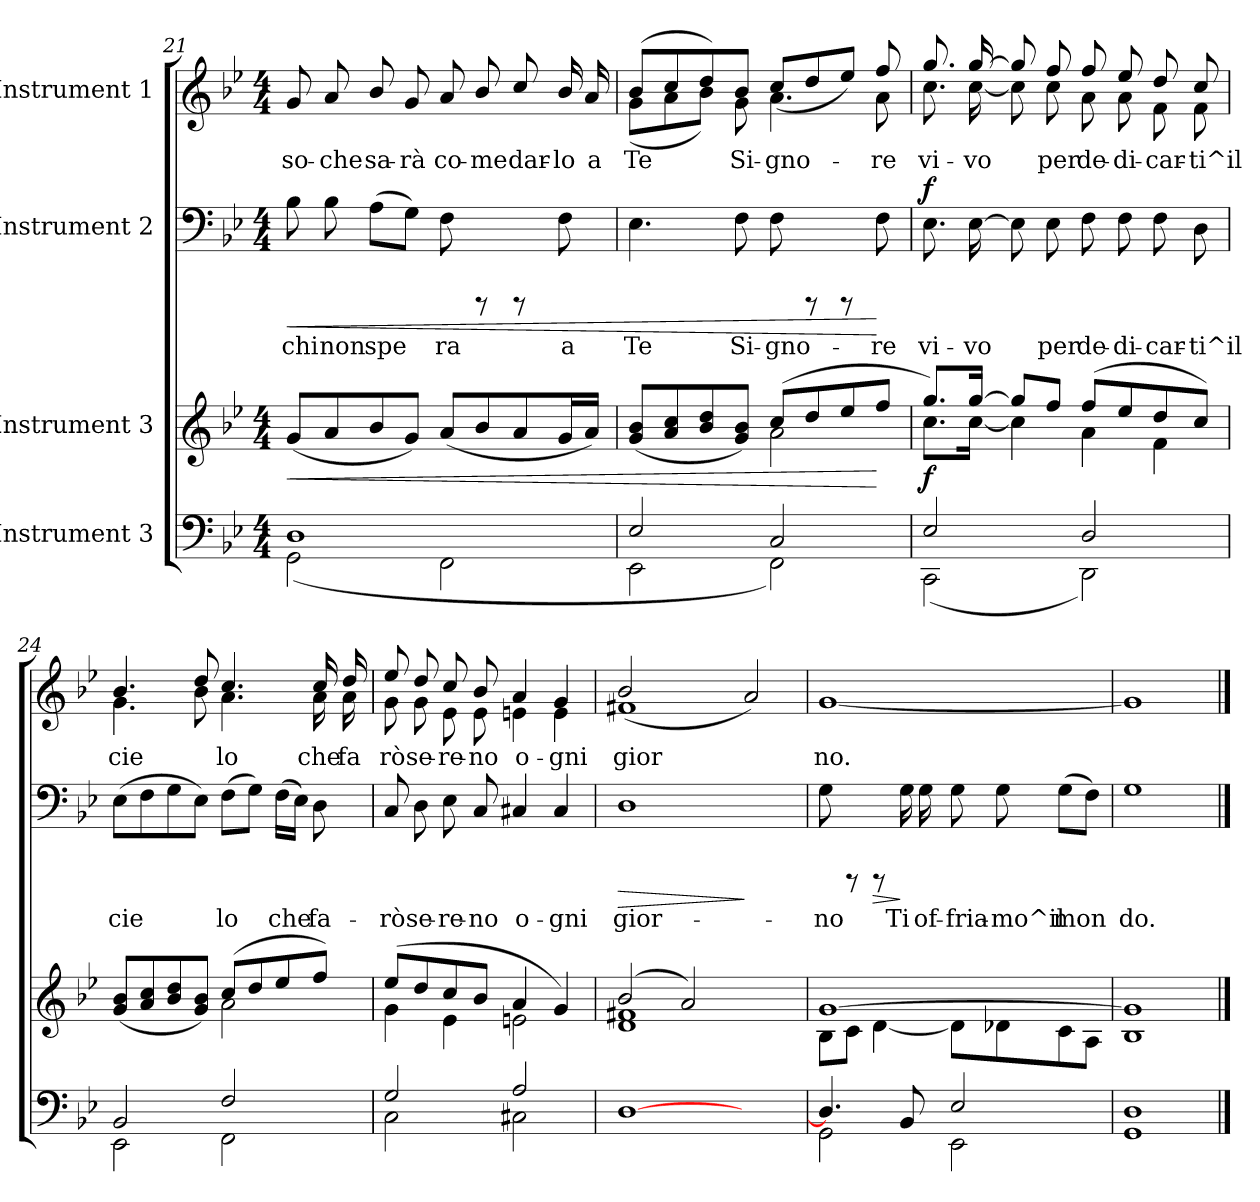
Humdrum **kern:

**kern	**kern	**dynam	**kern	**text	**dynam	**kern	**text
*part4	*part3	*part3	*part2	*part2	*part2	*part1	*part1
*staff4	*staff3	*staff3	*staff2	*staff2	*staff2	*staff1	*staff1
*I"Instrument 3	*I"Instrument 3	*	*I"Instrument 2	*	*	*I"Instrument 1	*
!!LO:LB:g=z
*clefF4	*clefG2	*	*clefF4	*	*	*clefG2	*
*k[b-e-]	*k[b-e-]	*	*k[b-e-]	*	*	*k[b-e-]	*
*B-:	*B-:	*	*B-:	*	*	*B-:	*
*M4/4	*M4/4	*	*M4/4	*	*	*M4/4	*
=21	=21	=21	=21	=21	=21	=21	=21
*^	*	*	*	*	*	*	*
!	!	!	!LO:HP:b	!	!LO:LY:b:cj	!LO:HP:b	!	!LO:LY:b:cj
1D	(<2GG\	(>8g/L	<	8B-\	chi	<	8g/	so-
!	!	!	!	!	!LO:LY:b:cj	!	!	!LO:LY:b:cj
.	.	8a/	.	8B-\	non	.	8a/	-che
!	!	!	!	!	!LO:LY:b:cj	!	!	!LO:LY:b:cj
.	.	8b-/	.	(>8A\L	spe-	.	8b-/	sa-
!	!	!	!	!	!LO:LY:b:cj	!	!	!LO:LY:b:cj
.	.	8g/J)	.	8G\J)	--	.	8g/	-rà
!	!	!	!	!	!LO:LY:b:cj	!	!	!LO:LY:b:cj
.	2FF\	(>8a/L	.	8F\	-ra	.	8a/	co-
!	!	!	!	!	!	!	!	!LO:LY:b:cj
.	.	8b-/	.	8rCCC	.	.	8b-/	-me
!	!	!	!	!	!	!	!	!LO:LY:b:cj
.	.	8a/	.	8rCCC	.	.	8cc/	dar-
!	!	!	!	!	!LO:LY:b:cj	!	!	!LO:LY:b:cj
.	.	16g/	.	8F\	a	.	16b-/	-lo
!	!	!	!	!	!	!	!	!LO:LY:b:cj
.	.	16a/J)	.	.	.	.	16a/	a
=22	=22	=22	=22	=22	=22	=22	=22	=22
*	*	*^	*	*	*	*	*	*
!	!	!	!	!	!	!LO:LY:b:cj	!	!	!LO:LY:b:cj
*	*	*	*	*	*	*	*	*^	*
2E-/	2EE-\	(>8g/ 8b-/L	2ryy	.	4.E-\	Te	.	(>8b-/L	(<8g\L	Te-
!	!	!	!	!	!	!	!	!	!	!LO:LY:b:cj
.	.	8a/ 8cc/	.	.	.	.	.	8cc/	8a\	--
!	!	!	!	!	!	!	!	!	!	!LO:LY:b:cj
.	.	8b-/ 8dd/	.	.	.	.	.	8dd/)	8b-\J)	--
!	!	!	!	!	!	!LO:LY:b:cj	!	!	!	!LO:LY:b:cj
.	.	8b-/ 8g/J)	.	.	8F\	Si-	.	8b-/J	8g\	-Si-
!	!	!	!	!	!	!LO:LY:b:cj	!	!	!	!LO:LY:b:cj
2C/	2FF\)	(>8cc/L	2a\	.	8F\	-gno-	.	4.a\	(>8cc/L	-gno-
!	!	!	!	!	!	!	!	!	!	!LO:LY:b:cj
.	.	8dd/	.	.	8rCCC	.	.	.	8dd/	--
!	!	!	!	!	!	!	!	!	!	!LO:LY:b:cj
.	.	8ee-/	.	.	8rCCC	.	.	.	8ee-/J)	--
!	!	!	!	!	!	!LO:LY:b:cj	!	!	!	!LO:LY:b:cj
.	.	8ff/J	.	[	8F\	-re	[	8ff/	8a\	-re
=23	=23	=23	=23	=23	=23	=23	=23	=23	=23	=23
!	!	!	!	!LO:DY:b	!	!LO:LY:b:cj	!LO:DY:a	!	!	!LO:LY:b:cj
2E-/	(<2CC\	8.gg/L)	8.cc\L	f	8.E-\	vi-	f	8.gg/	8.cc\	vi-
!	!	!	!	!	!	!LO:LY:b:cj	!	!	!	!LO:LY:b:cj
.	.	[>16gg/J	[<16cc\J	.	[>16E-\	-vo-	.	[>16gg/	[<16cc\	-vo
!	!	!	!	!	!	!LO:LY:b:cj	!	!	!	!LO:LY:b:cj
.	.	8gg/L]	4cc\]	.	8E-\]	--	.	8gg/]	8cc\]	.
!	!	!	!	!	!	!LO:LY:b:cj	!	!	!	!LO:LY:b:cj
.	.	8ff/J	.	.	8E-\	-per	.	8ff/	8cc\	per
!	!	!	!	!	!	!LO:LY:b:cj	!	!	!	!LO:LY:b:cj
2D/	2DD\)	(>8ff/L	4a\	.	8F\	de-	.	8ff/	8a\	de-
!	!	!	!	!	!	!LO:LY:b:cj	!	!	!	!LO:LY:b:cj
.	.	8ee-/	.	.	8F\	-di-	.	8ee-/	8a\	-di-
!	!	!	!	!	!	!LO:LY:b:cj	!	!	!	!LO:LY:b:cj
.	.	8dd/	4f\	.	8F\	-car-	.	8dd/	8f\	-car-
!	!	!	!	!	!	!LO:LY:b:cj	!	!	!	!LO:LY:b:cj
.	.	8cc/J)	.	.	8D\	-ti^il	.	8cc/	8f\	-ti^il
!!LO:LB:g=z	!!
=24	=24	=24	=24	=24	=24	=24	=24	=24	=24	=24
!	!	!	!	!	!	!LO:LY:b:cj	!	!	!	!LO:LY:b:cj
2BB-/	2EE-\	(>8b-/ 8g/L	2ryy	.	(>8E-\L	cie-	.	4.b-/	4.g\	cie-
!	!	!	!	!	!	!LO:LY:b:cj	!	!	!	!
.	.	8a/ 8cc/	.	.	8F\	--	.	.	.	.
!	!	!	!	!	!	!LO:LY:b:cj	!	!	!	!
.	.	8b-/ 8dd/	.	.	8G\	--	.	.	.	.
!	!	!	!	!	!	!LO:LY:b:cj	!	!	!	!LO:LY:b:cj
.	.	8g/ 8b-/J)	.	.	8E-\J)	--	.	8dd/	8b-\	--
!	!	!	!	!	!	!LO:LY:b:cj	!	!	!	!LO:LY:b:cj
2F/	2FF\	(>8cc/L	2a\	.	(>8F\L	-lo-	.	4.cc/	4.a\	-lo
!	!	!	!	!	!	!LO:LY:b:cj	!	!	!	!
.	.	8dd/	.	.	8G\J)	--	.	.	.	.
!	!	!	!	!	!	!LO:LY:b:cj	!	!	!	!
.	.	8ee-/	.	.	(>16F\L	-che	.	.	.	.
!	!	!	!	!	!	!LO:LY:b:cj	!	!	!	!
.	.	.	.	.	16E-\J)	.	.	.	.	.
!	!	!	!	!	!	!LO:LY:b:cj	!	!	!	!LO:LY:b:cj
.	.	8ff/J)	.	.	8D\	fa-	.	16cc/	16a\	che
!	!	!	!	!	!	!	!	!	!	!LO:LY:b:cj
.	.	.	.	.	.	.	.	16dd/	16a\	fa
=25	=25	=25	=25	=25	=25	=25	=25	=25	=25	=25
!	!	!	!	!	!	!LO:LY:b:cj	!	!	!	!LO:LY:b:cj
2G/	2C\	(>8ee-/L	4g\	.	8C/	-rò	.	8ee-/	8g\	rò
!	!	!	!	!	!	!LO:LY:b:cj	!	!	!	!LO:LY:b:cj
.	.	8dd/	.	.	8D\	se-	.	8dd/	8g\	se-
!	!	!	!	!	!	!LO:LY:b:cj	!	!	!	!LO:LY:b:cj
.	.	8cc/	4e-\	.	8E-\	-re-	.	8cc/	8e-\	-re-
!	!	!	!	!	!	!LO:LY:b:cj	!	!	!	!LO:LY:b:cj
.	.	8b-/J	.	.	8C/	-no	.	8b-/	8e-\	-no
!	!	!	!	!	!	!LO:LY:b:cj	!	!	!	!LO:LY:b:cj
2A/	2C#X\	4a/	2en\	.	4C#X/	o-	.	4a/	4en\	o-
!	!	!	!	!	!	!LO:LY:b:cj	!	!	!	!LO:LY:b:cj
.	.	4g/)	.	.	4C#/	-gni	.	4g/	4e\	-gni
*v	*v	*	*	*	*	*	*	*	*	*
=26	=26	=26	=26	=26	=26	=26	=26	=26	=26
!	!	!	!	!	!LO:LY:b:cj	!LO:HP:b	!	!	!LO:LY:b:cj
[>1D	(>2b-/	1d 1f#X	.	1D	gior-	>	1f#X	(>2b-/	gior-
.	2a/)	.	.	.	.	.	.	1ryy	.
!	!	!	!	!	!	!	!	!	!LO:LY:b:cj
2ryy	2ryy	2ryy	.	2ryy	.	]	2a/)	.	--
*	*	*	*	*	*	*	*v	*v	*
=27	=27	=27	=27	=27	=27	=27	=27	=27
*^	*	*	*	*	*	*	*	*
!	!	!	!	!	!	!LO:LY:b:cj	!	!	!LO:LY:b:cj
4.D/]	2GG\	[>1g	8B-\L	.	8G\	-no	.	[<1g	-no.
.	.	.	8c\J	.	8rCCC	.	.	.	.
!	!	!	!	!	!	!	!LO:HP:b	!	!
.	.	.	[<4d\	.	8rCCC	.	>	.	.
!	!	!	!	!	!	!LO:LY:b:cj	!	!	!
8BB-/	.	.	.	.	16G\	Ti	]	.	.
!	!	!	!	!	!	!LO:LY:b:cj	!	!	!
.	.	.	.	.	16G\	of-	.	.	.
!	!	!	!	!	!	!LO:LY:b:cj	!	!	!
2E-/	2EE-\	.	8d\L]	.	8G\	-fria-	.	.	.
!	!	!	!	!	!	!LO:LY:b:cj	!	!	!
.	.	.	8d-X\	.	8G\	-mo^il	.	.	.
!	!	!	!	!	!	!LO:LY:b:cj	!	!	!
.	.	.	8c\	.	(>8G\L	mon-	.	.	.
!	!	!	!	!	!	!LO:LY:b:cj	!	!	!
.	.	.	8A\J	.	8F\J)	--	.	.	.
*v	*v	*	*	*	*	*	*	*	*
=28	=28	=28	=28	=28	=28	=28	=28	=28
!	!	!	!	!	!LO:LY:b:cj	!	!	!LO:LY:b:cj
*	*v	*v	*	*	*	*	*	*
1D 1GG	1B- 1g]	.	1G	-do.	.	1g]	.
==	==	==	==	==	==	==	==
*-	*-	*-	*-	*-	*-	*-	*-
